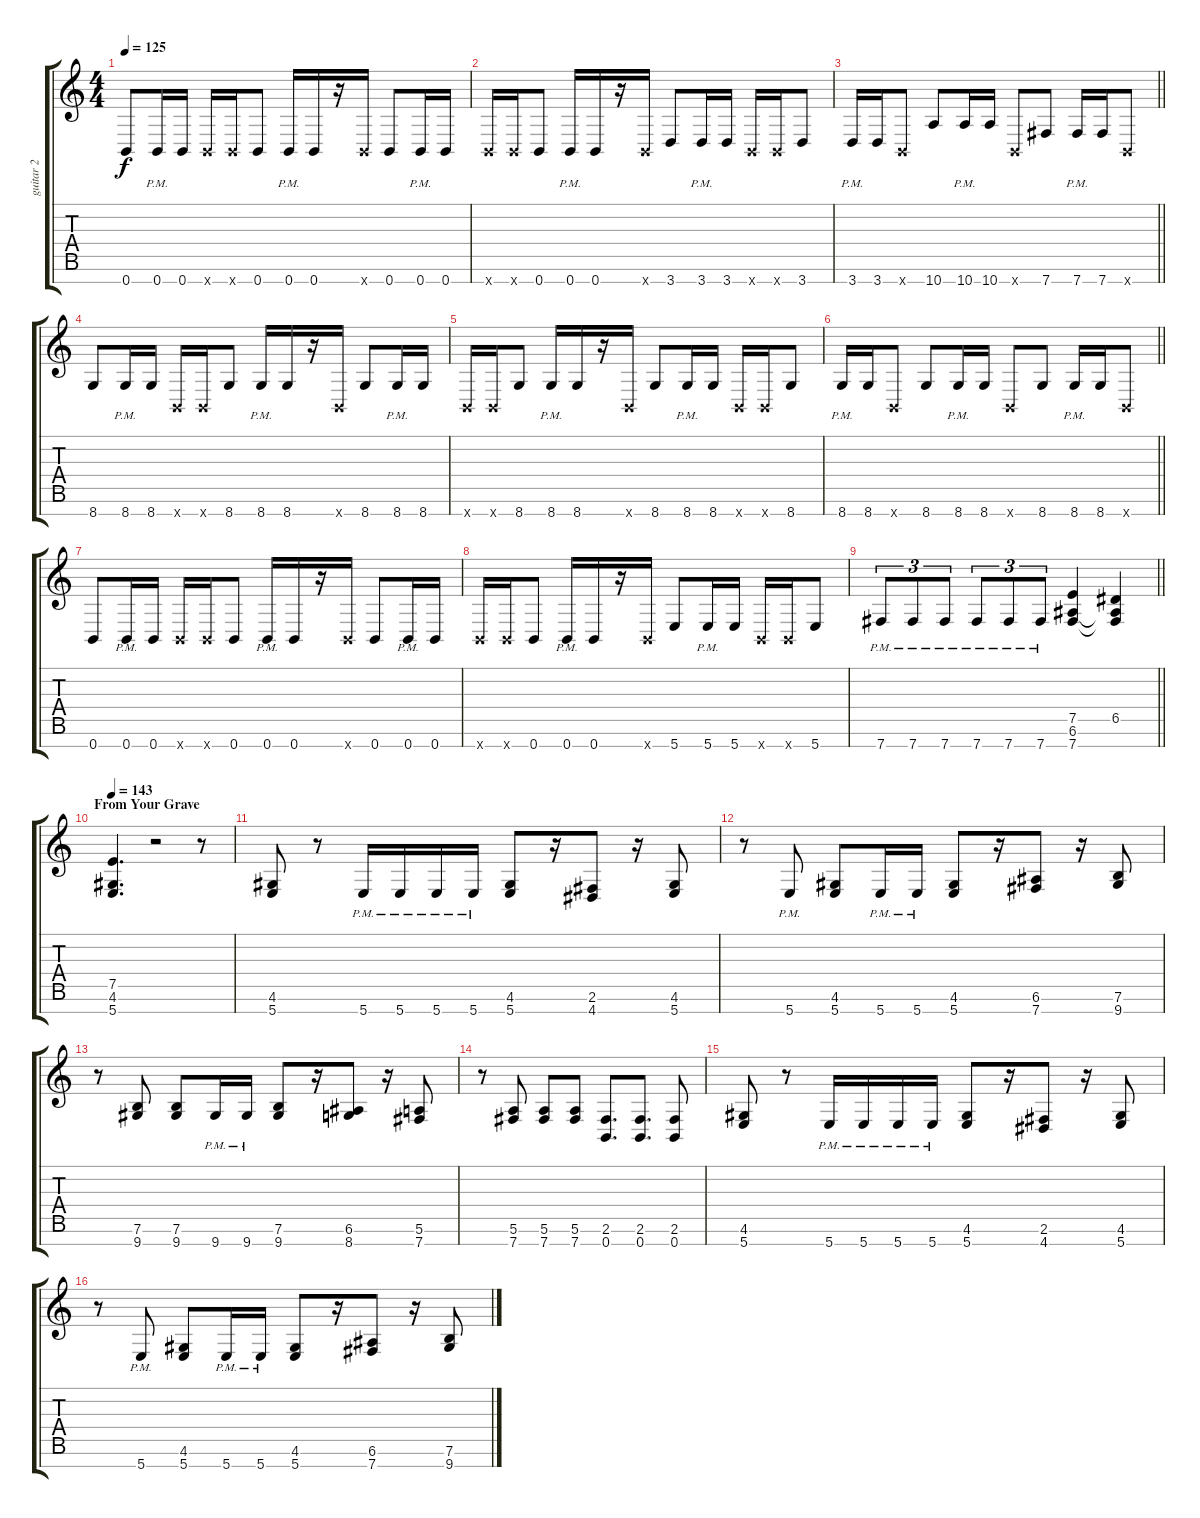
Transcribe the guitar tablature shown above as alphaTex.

\track ("guitar 2" "guitar 2") {instrument acousticguitarsteel}
\staff {score tabs}
\tuning (E4 B3 G3 D3 A2 E2 B1) {hide}
\ts (4 4)
\tempo 125
\clef g2
\ks c
0.7.8{dy f} 0.7{pm}.16 0.7.16 0.7{x}.16 0.7{x}.16 0.7.8 0.7{pm}.16 0.7.16 r.16 0.7{x}.16 0.7.8 0.7{pm}.16 0.7.16 |
0.7{x}.16 0.7{x}.16 0.7.8 0.7{pm}.16 0.7.16 r.16 0.7{x}.16 3.7.8 3.7{pm}.16 3.7.16 0.7{x}.16 0.7{x}.16 3.7.8 |
\barLineRight lightlight
3.7{pm}.16 3.7.16 0.7{x}.8 10.7.8 10.7{pm}.16 10.7.16 0.7{x}.8 7.7.8 7.7{pm}.16 7.7.16 0.7{x}.8 |
8.7.8 8.7{pm}.16 8.7.16 0.7{x}.16 0.7{x}.16 8.7.8 8.7{pm}.16 8.7.16 r.16 0.7{x}.16 8.7.8 8.7{pm}.16 8.7.16 |
0.7{x}.16 0.7{x}.16 8.7.8 8.7{pm}.16 8.7.16 r.16 0.7{x}.16 8.7.8 8.7{pm}.16 8.7.16 0.7{x}.16 0.7{x}.16 8.7.8 |
\barLineRight lightlight
8.7{pm}.16 8.7.16 0.7{x}.8 8.7.8 8.7{pm}.16 8.7.16 0.7{x}.8 8.7.8 8.7{pm}.16 8.7.16 0.7{x}.8 |
0.7.8 0.7{pm}.16 0.7.16 0.7{x}.16 0.7{x}.16 0.7.8 0.7{pm}.16 0.7.16 r.16 0.7{x}.16 0.7.8 0.7{pm}.16 0.7.16 |
0.7{x}.16 0.7{x}.16 0.7.8 0.7{pm}.16 0.7.16 r.16 0.7{x}.16 5.7.8 5.7{pm}.16 5.7.16 0.7{x}.16 0.7{x}.16 5.7.8 |
\barLineRight lightlight
7.7{pm}.8{tu (3 2)} 7.7{pm}.8{tu (3 2)} 7.7{pm}.8{tu (3 2)} 7.7{pm}.8{tu (3 2)} 7.7{pm}.8{tu (3 2)} 7.7{pm}.8{tu (3 2)} (7.5 6.6 7.7).4 (6.5 6.6{t} 7.7{t}).4 |
\section ("" "From Your Grave")
\tempo 143
(7.5 4.6 5.7).4{d} r.2 r.8 |
(4.6 5.7).8 r.8 5.7{pm}.16 5.7{pm}.16 5.7{pm}.16 5.7{pm}.16 (4.6 5.7).8 r.16 (2.6 4.7).8 r.16 (4.6 5.7).8 |
r.8 5.7{pm}.8 (4.6 5.7).8 5.7{pm}.16 5.7{pm}.16 (4.6 5.7).8 r.16 (6.6 7.7).8 r.16 (7.6 9.7).8 |
r.8 (7.6 9.7).8 (7.6 9.7).8 9.7{pm}.16 9.7{pm}.16 (7.6 9.7).8 r.16 (6.6 8.7).8 r.16 (5.6 7.7).8 |
r.8 (5.6 7.7).8 (5.6 7.7).8 (5.6 7.7).8 (2.6 0.7).8{d} (2.6 0.7).8{d} (2.6 0.7).8 |
(4.6 5.7).8 r.8 5.7{pm}.16 5.7{pm}.16 5.7{pm}.16 5.7{pm}.16 (4.6 5.7).8 r.16 (2.6 4.7).8 r.16 (4.6 5.7).8 |
r.8 5.7{pm}.8 (4.6 5.7).8 5.7{pm}.16 5.7{pm}.16 (4.6 5.7).8 r.16 (6.6 7.7).8 r.16 (7.6 9.7).8
